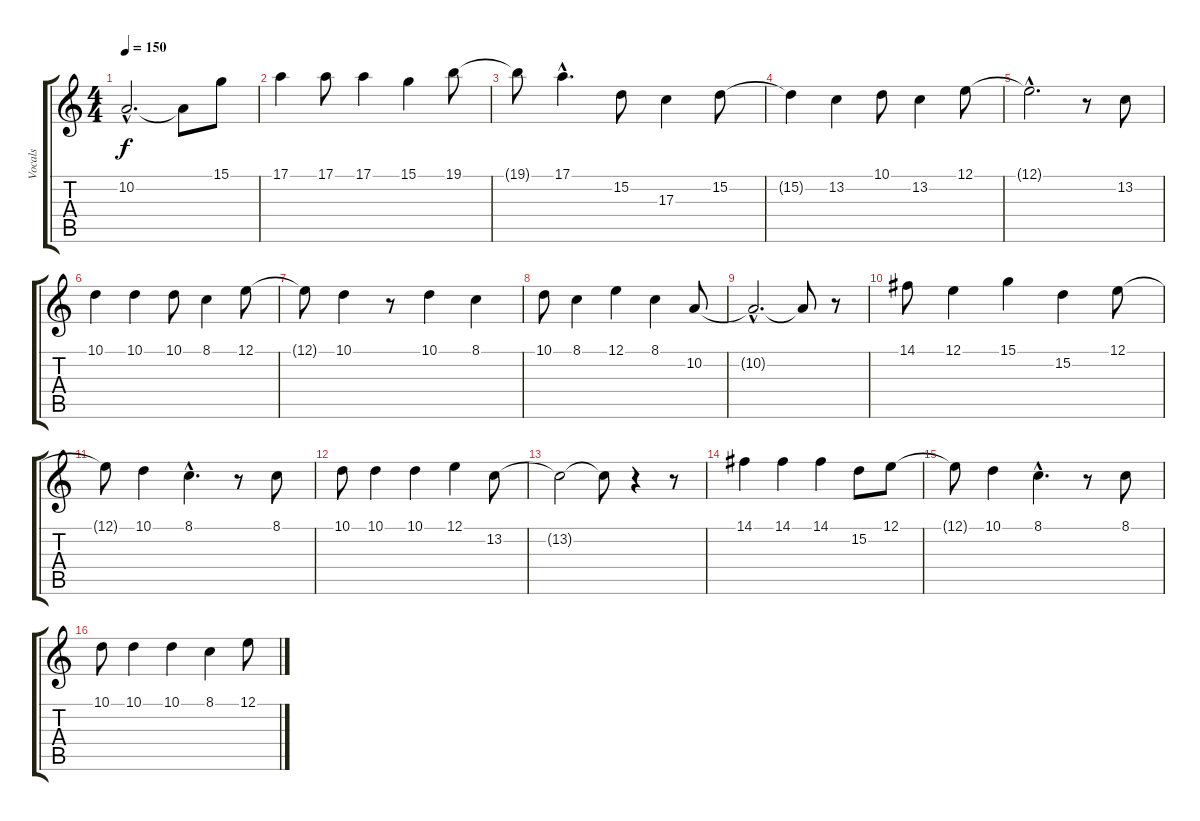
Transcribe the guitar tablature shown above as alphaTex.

\track ("Vocals" "Vocals") {instrument flute}
\staff {score tabs}
\tuning (E4 B3 G3 D3 A2 E2) {hide}
\ts (4 4)
\tempo 150
\clef g2
\ks c
10.2{hac t}.2{d dy f} 10.2{t}.8 15.1.8 |
17.1.4 17.1.8 17.1.4 15.1.4 19.1.8 |
19.1{t}.8 17.1{hac}.4{d} 15.2.8 17.3.4 15.2.8 |
15.2{t}.4 13.2.4 10.1.8 13.2.4 12.1.8 |
12.1{hac t}.2{d} r.8 13.2.8 |
10.1.4 10.1.4 10.1.8 8.1.4 12.1.8 |
12.1{t}.8 10.1.4 r.8 10.1.4 8.1.4 |
10.1.8 8.1.4 12.1.4 8.1.4 10.2.8 |
10.2{hac t}.2{d} 10.2{t}.8 r.8 |
14.1.8 12.1.4 15.1.4 15.2.4 12.1.8 |
12.1{t}.8 10.1.4 8.1{hac}.4{d} r.8 8.1.8 |
10.1.8 10.1.4 10.1.4 12.1.4 13.2.8 |
13.2{t}.2 13.2{t}.8 r.4 r.8 |
14.1.4 14.1.4 14.1.4 15.2.8 12.1.8 |
12.1{t}.8 10.1.4 8.1{hac}.4{d} r.8 8.1.8 |
10.1.8 10.1.4 10.1.4 8.1.4 12.1.8
